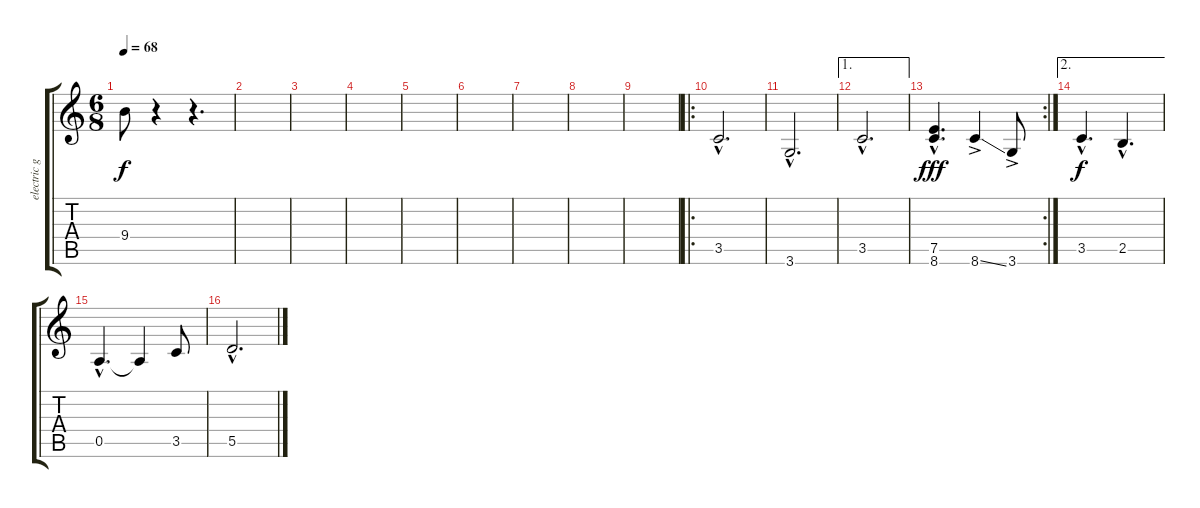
\track ("electric guitar" "electric g") {instrument electricguitarclean}
\staff {score tabs}
\tuning (E4 B3 G3 D3 A2 E2) {hide}
\ts (6 8)
\tempo 68
\clef g2
\ks c
9.4.8{dy f} r.4 r.4{d} |
|
|
|
|
|
|
|
|
\ro
3.5{hac}.2{d} |
3.6{hac}.2{d} |
\ae 1
3.5{hac}.2{d} |
\rc 2
(7.5{hac} 8.6{hac}).4{d dy fff} 8.6{ss ac}.4 3.6{ac}.8 |
\ae 2
3.5{hac}.4{d dy f} 2.5{hac}.4{d} |
0.5{hac}.4{d} 0.5{t}.4 3.5.8 |
5.5{hac}.2{d}
